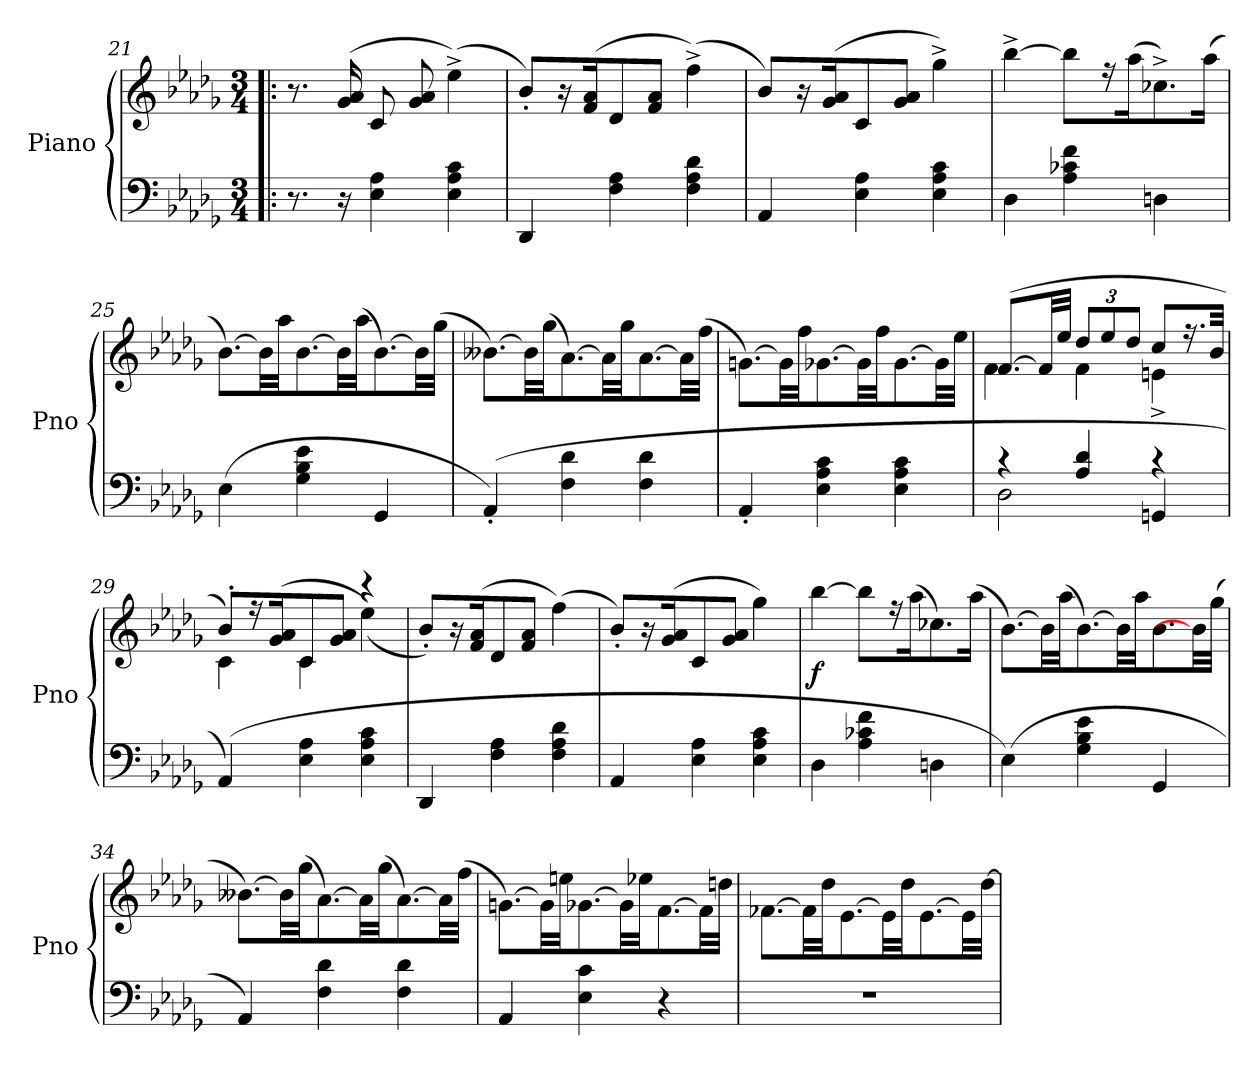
**kern	**kern	**dynam
*part1	*part1	*part1
*staff2	*staff1	*staff1/2
*I"Piano	*	*
*I'Pno	*	*
*clefF4	*clefG2	*
*k[b-e-a-d-g-]	*k[b-e-a-d-g-]	*
*b-:	*b-:	*
*M3/4	*M3/4	*
*MM138	*MM138	*
=21!|:	=21!|:	=21!|:
8.r	8.r	.
16r	(16g-/ 16a-/	.
4E-\ 4A-\	8c/	.
.	8g-/ 8a-/	.
4E-\ 4A-\ 4c\	(4ee-^\)	.
=22	=22	=22
4DD-/	8b-'/L)	.
.	16r	.
.	(16f/ 16a-/K	.
4F\ 4A-\	8d-/	.
.	8f/ 8a-/J	.
4F\ 4A-\ 4d-\	(4ff^\)	.
=23	=23	=23
4AA-/	8b-/L)	.
.	16r	.
.	(16g-/ 16a-/K	.
4E-\ 4A-\	8c/	.
.	8g-/ 8a-/J	.
4E-\ 4A-\ 4c\	4gg-^\)	.
=24	=24	=24
4D-\	[4bb-^\	.
4A-\ 4c-X\ 4f\	8bb-\L]	.
.	16r	.
.	(16aa-\K	.
4Dn\	8.cc-X^\)	.
.	(16aa-\Jk	.
=25	=25	=25
(4E-\	[8.b-\L)	.
.	32b-LL]	.
.	32aa-\JJ	.
4G-\ 4B-\ 4e-\	[8.b-\	.
.	32b-LL]	.
.	(32aa-\JJ	.
4GG-/	[8.b-\)	.
.	32b-LL]	.
.	(32gg-\JJJ	.
=26	=26	=26
(4AA-'/)	[8.b--X\L)	.
.	32b--LL]	.
.	(32gg-\JJ	.
4F\ 4d-\	[8.a-\)	.
.	32a-LL]	.
.	32gg-\JJ	.
4F\ 4d-\	[8.a-\	.
.	32a-LL]	.
.	(32ff\JJJ	.
=27	=27	=27
4AA-'/	[8.gn\L)	.
.	32gnLL]	.
.	32ff\JJ	.
4E-\ 4A-\ 4c\	[8.g-X\	.
.	32g-LL]	.
.	32ff\JJ	.
4E-\ 4A-\ 4c\	[8.g-\	.
.	32g-LL]	.
.	32ee-\JJJ	.
=28	=28	=28
*^	*^	*
4r	2D-\	([8.f/L	4f\	.
.	.	32fLL]	.	.
.	.	32ee-/JJJ	.	.
4A-/ 4d-/	.	12dd-/L	4f\	.
.	.	12ee-/	.	.
.	.	12dd-/J	.	.
4r	4GGn/	8cc/L	4en^\	.
.	.	16.r	.	.
.	.	32b-/Jkk	.	.
*v	*v	*	*	*
=29	=29	=29	=29
(4AA-/)	8b-'/L)	4c\	.
.	16r	.	.
.	(16g-/ 16a-/K	.	.
4E-\ 4A-\	8c/	4c\	.
.	8g-/ 8a-/J	.	.
4E-\ 4A-\ 4c\	4r	(4ee-\)	.
*	*v	*v	*
=30	=30	=30
4DD-/	8b-'/L)	.
.	16r	.
.	(16f/ 16a-/K	.
4F\ 4A-\	8d-/	.
.	8f/ 8a-/J	.
4F\ 4A-\ 4d-\	(4ff\)	.
=31	=31	=31
4AA-/	8b-'/L)	.
.	16r	.
.	(16g-/ 16a-/K	.
4E-\ 4A-\	8c/	.
.	8g-/ 8a-/J	.
4E-\ 4A-\ 4c\	4gg-\)	.
=32	=32	=32
4D-\	[4bb-\	f
4A-\ 4c-X\ 4f\	8bb-\L]	.
.	16r	.
.	(16aa-\K	.
4Dn\	8.cc-X\)	.
.	(16aa-\Jk	.
=33	=33	=33
(4E-\)	[8.b-\L)	.
.	32b-LL]	.
.	(32aa-\JJ	.
4G-\ 4B-\ 4e-\	[8.b-\)	.
.	32b-LL]	.
.	32aa-\JJ	.
4GG-/	8.b-\	.
.	32b-LL]	.
.	(32gg-\JJJ	.
=34	=34	=34
4AA-/)	[8.b--X\L)	.
.	32b--LL]	.
.	(32gg-\JJ	.
4F\ 4d-\	[8.a-\)	.
.	32a-LL]	.
.	(32gg-\JJ	.
4F\ 4d-\	[8.a-\)	.
.	32a-LL]	.
.	(32ff\JJJ	.
=35	=35	=35
4AA-/	[8.gn\L)	.
.	32gnLL]	.
.	32een\JJ	.
4E-\ 4c\	[8.g-X\	.
.	32g-LL]	.
.	32ee-X\JJ	.
4r	[8.f\	.
.	32fLL]	.
.	32ddn\JJJ	.
=36	=36	=36
2.r	[8.f-X\L	.
.	32f-LL]	.
.	32dd-\JJ	.
.	[8.e-\	.
.	32e-LL]	.
.	32dd-\JJ	.
.	[8.e-\	.
.	32e-LL]	.
.	[32dd-\JJJ	.
=	=	=
*-	*-	*-
